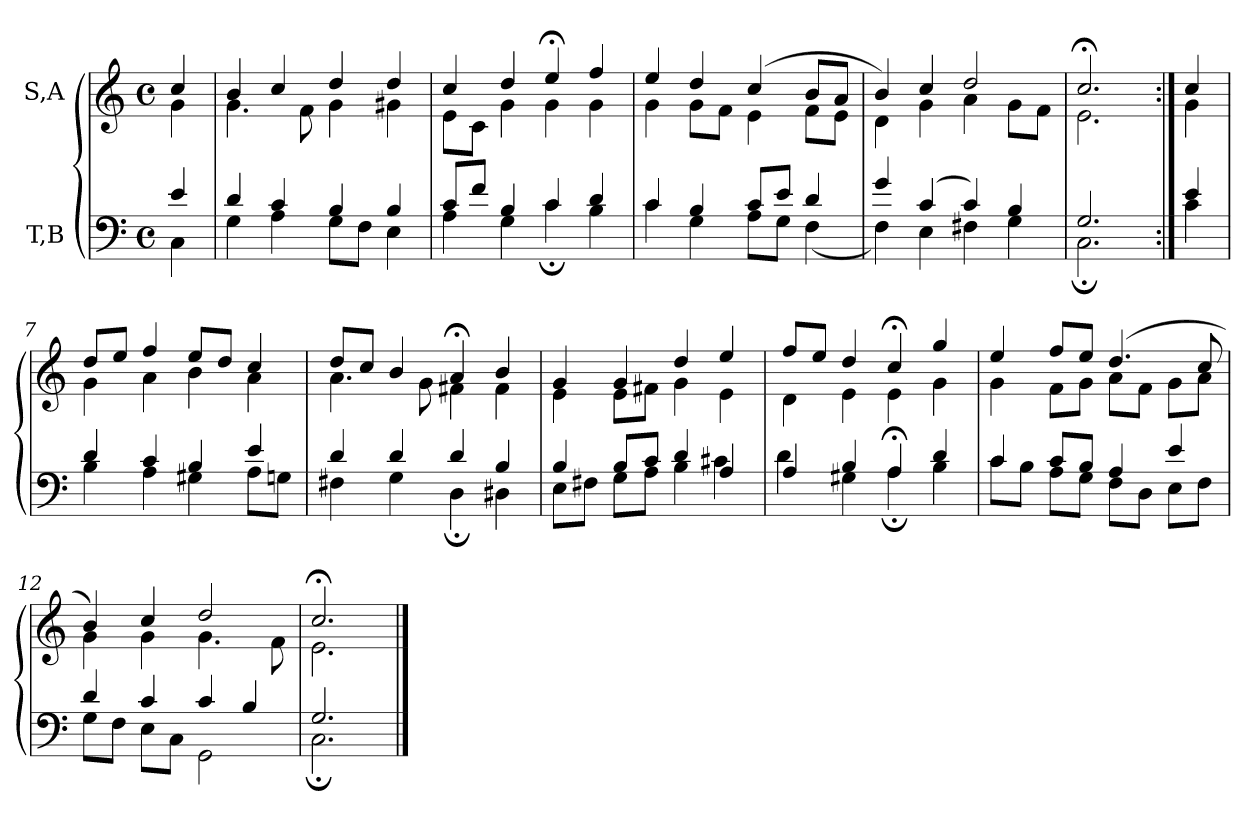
**kern	**kern
*part2	*part1
*staff2	*staff1
*I"T,B	*I"S,A
*clefF4	*clefG2
*k[]	*k[]
*M4/4	*M4/4
*met(c)	*met(c)
=	=
*^	*^
4e	4C	4cc	4g
=1	=1	=1	=1
4d	4G	4b	4.g
4c	4A	4cc	.
.	.	.	8f
4B	8GL	4dd	4g
.	8FJ	.	.
4B	4E	4dd	4g#X
=2	=2	=2	=2
8cL	4A	4cc	8eL
8fJ	.	.	8cJ
4B	4G	4dd	4g
4c	4c;	4ee;<	4g
4d	4B	4ff	4g
=3	=3	=3	=3
4c	4c	4ee	4g
4B	4G	4dd	8gL
.	.	.	8fJ
8cL	8AL	(>4cc	4e
8eJ	8GJ	.	.
4d	(<4F	8bL	8fL
.	.	8aJ	8eJ
=4	=4	=4	=4
4g	4F)	4b)	4d
(>4c	4E	4cc	4g
4c)	4F#X	2dd	4a
4B	4G	.	8gL
.	.	.	8fJ
=1159	=1159	=1159	=1159
2.G	2.C;	2.cc;<	2.e
=1160:|!	=1160:|!	=1160:|!	=1160:|!
4e	4c	4cc	4g
=7	=7	=7	=7
4d	4B	8ddL	4g
.	.	8eeJ	.
4c	4A	4ff	4a
4B	4G#X	8eeL	4b
.	.	8ddJ	.
4e	8AL	4cc	4a
.	8GnJ	.	.
=8	=8	=8	=8
4d	4F#X	8ddL	4.a
.	.	8ccJ	.
4d	4G	4b	.
.	.	.	8g
4d	4D;	4a;<	4f#X
4B	4D#X	4b	4f#
=9	=9	=9	=9
4B	8EL	4g	4e
.	8F#XJ	.	.
8BL	8GL	4g	8eL
8cJ	8AJ	.	8f#XJ
4d	4B	4dd	4g
4A	4c#X	4ee	4e
=10	=10	=10	=10
4A	4d	8ffL	4d
.	.	8eeJ	.
4B	4G#X	4dd	4e
4A;<	4A;	4cc;<	4e
4d	4B	4gg	4g
=11	=11	=11	=11
4c	8cL	4ee	4g
.	8BJ	.	.
8cL	8AL	8ffL	8fL
8BJ	8GJ	8eeJ	8gJ
4A	8FL	(>4.dd	8aL
.	8DJ	.	8fJ
4e	8EL	.	8gL
.	8FJ	8cc	8aJ
=12	=12	=12	=12
4d	8GL	4b)	4g
.	8FJ	.	.
4c	8EL	4cc	4g
.	8CJ	.	.
4c	2GG	2dd	4.g
4B	.	.	.
.	.	.	8f
=1167	=1167	=1167	=1167
2.G	2.C;	2.cc;<	2.e
*v	*v	*	*
*	*v	*v
==	==
*-	*-
